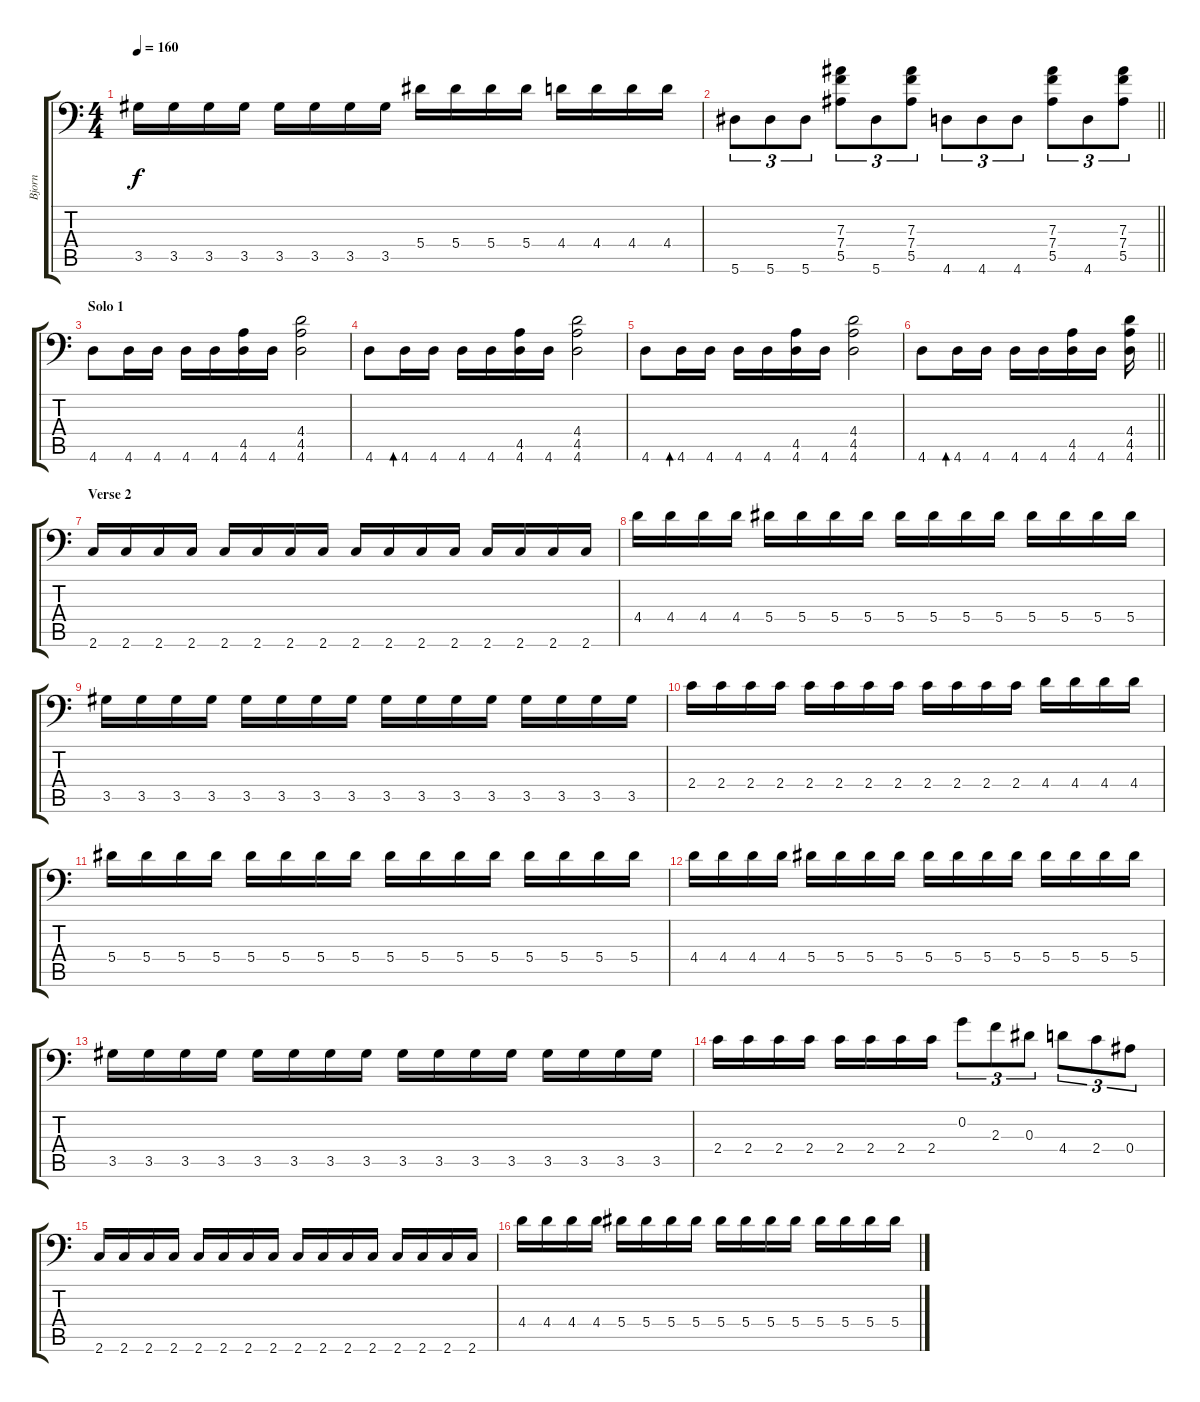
\track ("Bjorn" "Bjorn") {instrument distortionguitar}
\staff {score tabs}
\tuning (C4 G3 Eb3 Bb2 F2 Bb1) {hide}
\ts (4 4)
\tempo 160
\clef f4
\ks c
3.5.16{dy f} 3.5.16 3.5.16 3.5.16 3.5.16 3.5.16 3.5.16 3.5.16 5.4.16 5.4.16 5.4.16 5.4.16 4.4.16 4.4.16 4.4.16 4.4.16 |
\barLineRight lightlight
5.6.8{tu (3 2)} 5.6.8{tu (3 2)} 5.6.8{tu (3 2)} (7.3 7.4 5.5).8{tu (3 2)} 5.6.8{tu (3 2)} (7.3 7.4 5.5).8{tu (3 2)} 4.6.8{tu (3 2)} 4.6.8{tu (3 2)} 4.6.8{tu (3 2)} (7.3 7.4 5.5).8{tu (3 2)} 4.6.8{tu (3 2)} (7.3 7.4 5.5).8{tu (3 2)} |
\section ("" "Solo 1")
4.6.8 4.6.16 4.6.16 4.6.16 4.6.16 (4.5 4.6).16 4.6.16 (4.4 4.5 4.6).2 |
4.6.8 4.6.16{bd 60} 4.6.16 4.6.16 4.6.16 (4.5 4.6).16 4.6.16 (4.4 4.5 4.6).2 |
4.6.8 4.6.16{bd 60} 4.6.16 4.6.16 4.6.16 (4.5 4.6).16 4.6.16 (4.4 4.5 4.6).2 |
\barLineRight lightlight
4.6.8 4.6.16{bd 60} 4.6.16 4.6.16 4.6.16 (4.5 4.6).16 4.6.16 (4.4 4.5 4.6).16 |
\section ("" "Verse 2")
2.6.16 2.6.16 2.6.16 2.6.16 2.6.16 2.6.16 2.6.16 2.6.16 2.6.16 2.6.16 2.6.16 2.6.16 2.6.16 2.6.16 2.6.16 2.6.16 |
4.4.16 4.4.16 4.4.16 4.4.16 5.4.16 5.4.16 5.4.16 5.4.16 5.4.16 5.4.16 5.4.16 5.4.16 5.4.16 5.4.16 5.4.16 5.4.16 |
3.5.16 3.5.16 3.5.16 3.5.16 3.5.16 3.5.16 3.5.16 3.5.16 3.5.16 3.5.16 3.5.16 3.5.16 3.5.16 3.5.16 3.5.16 3.5.16 |
2.4.16 2.4.16 2.4.16 2.4.16 2.4.16 2.4.16 2.4.16 2.4.16 2.4.16 2.4.16 2.4.16 2.4.16 4.4.16 4.4.16 4.4.16 4.4.16 |
5.4.16 5.4.16 5.4.16 5.4.16 5.4.16 5.4.16 5.4.16 5.4.16 5.4.16 5.4.16 5.4.16 5.4.16 5.4.16 5.4.16 5.4.16 5.4.16 |
4.4.16 4.4.16 4.4.16 4.4.16 5.4.16 5.4.16 5.4.16 5.4.16 5.4.16 5.4.16 5.4.16 5.4.16 5.4.16 5.4.16 5.4.16 5.4.16 |
3.5.16 3.5.16 3.5.16 3.5.16 3.5.16 3.5.16 3.5.16 3.5.16 3.5.16 3.5.16 3.5.16 3.5.16 3.5.16 3.5.16 3.5.16 3.5.16 |
2.4.16 2.4.16 2.4.16 2.4.16 2.4.16 2.4.16 2.4.16 2.4.16 0.2.8{tu (3 2)} 2.3.8{tu (3 2)} 0.3.8{tu (3 2)} 4.4.8{tu (3 2)} 2.4.8{tu (3 2)} 0.4.8{tu (3 2)} |
2.6.16 2.6.16 2.6.16 2.6.16 2.6.16 2.6.16 2.6.16 2.6.16 2.6.16 2.6.16 2.6.16 2.6.16 2.6.16 2.6.16 2.6.16 2.6.16 |
4.4.16 4.4.16 4.4.16 4.4.16 5.4.16 5.4.16 5.4.16 5.4.16 5.4.16 5.4.16 5.4.16 5.4.16 5.4.16 5.4.16 5.4.16 5.4.16
